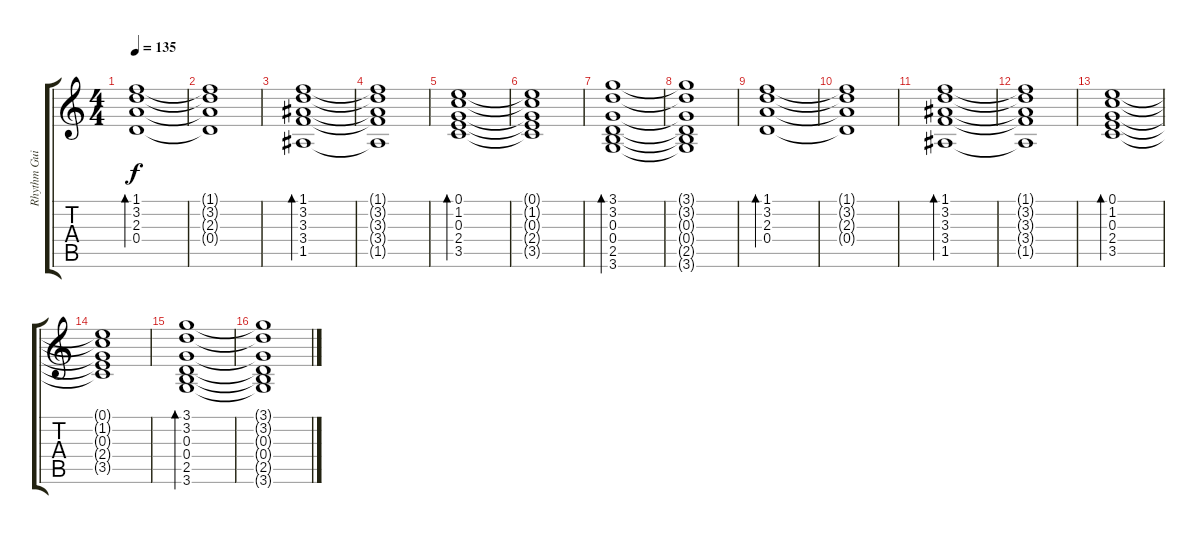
\track ("Rhythm Guitar 2" "Rhythm Gui") {instrument distortionguitar}
\staff {score tabs}
\tuning (E4 B3 G3 D3 A2 E2) {hide}
\ts (4 4)
\tempo 135
\clef g2
\ks c
(1.1 3.2 2.3 0.4).1{bd 120 dy f instrument acousticguitarsteel} |
(1.1{t} 3.2{t} 2.3{t} 0.4{t}).1 |
(1.1 3.2 3.3 3.4 1.5).1{bd 120} |
(1.1{t} 3.2{t} 3.3{t} 3.4{t} 1.5{t}).1 |
(0.1 1.2 0.3 2.4 3.5).1{bd 120} |
(0.1{t} 1.2{t} 0.3{t} 2.4{t} 3.5{t}).1 |
(3.1 3.2 0.3 0.4 2.5 3.6).1{bd 120} |
(3.1{t} 3.2{t} 0.3{t} 0.4{t} 2.5{t} 3.6{t}).1 |
(1.1 3.2 2.3 0.4).1{bd 120 instrument acousticguitarsteel} |
(1.1{t} 3.2{t} 2.3{t} 0.4{t}).1 |
(1.1 3.2 3.3 3.4 1.5).1{bd 120} |
(1.1{t} 3.2{t} 3.3{t} 3.4{t} 1.5{t}).1 |
(0.1 1.2 0.3 2.4 3.5).1{bd 120} |
(0.1{t} 1.2{t} 0.3{t} 2.4{t} 3.5{t}).1 |
(3.1 3.2 0.3 0.4 2.5 3.6).1{bd 120} |
(3.1{t} 3.2{t} 0.3{t} 0.4{t} 2.5{t} 3.6{t}).1
